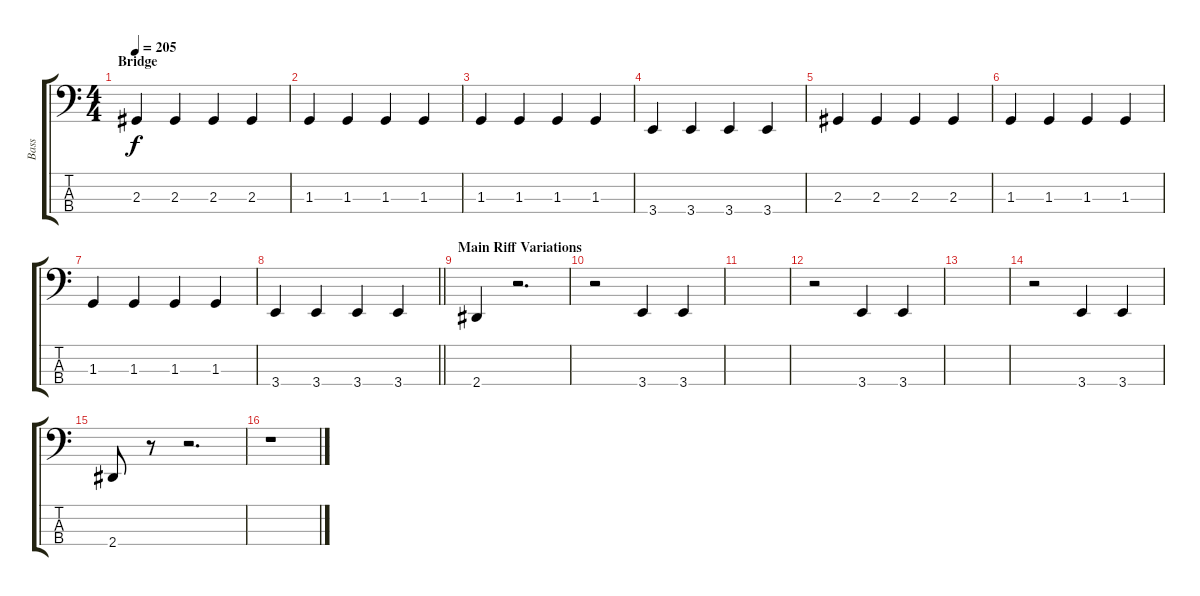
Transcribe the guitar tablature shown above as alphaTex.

\track ("Bass" "Bass") {instrument electricbassfinger}
\staff {score tabs}
\tuning (E2 B1 Gb1 Db1) {hide}
\ts (4 4)
\section ("" "Bridge")
\tempo 205
\clef f4
\ks c
2.3.4{dy f} 2.3.4 2.3.4 2.3.4 |
1.3.4 1.3.4 1.3.4 1.3.4 |
1.3.4 1.3.4 1.3.4 1.3.4 |
3.4.4 3.4.4 3.4.4 3.4.4 |
2.3.4 2.3.4 2.3.4 2.3.4 |
1.3.4 1.3.4 1.3.4 1.3.4 |
1.3.4 1.3.4 1.3.4 1.3.4 |
\barLineRight lightlight
3.4.4 3.4.4 3.4.4 3.4.4 |
\section ("" "Main Riff Variations")
2.4.4 r.2{d} |
r.2 3.4.4 3.4.4 |
|
r.2 3.4.4 3.4.4 |
|
r.2 3.4.4 3.4.4 |
2.4.8 r.8 r.2{d} |
r.1
